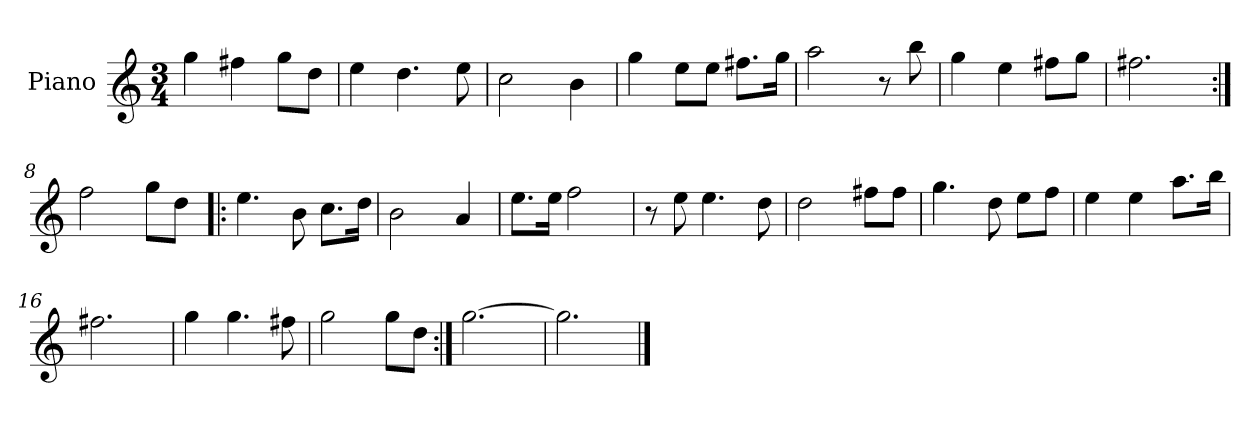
**kern
*part1
*staff1
*I"Piano
*I'Pno.
*clefG2
*k[]
*M3/4
=1
4gg\
4ff#X\
8gg\L
8dd\J
=2
4ee\
4.dd\
8ee\
=3
2cc\
4b\
=4
4gg\
8ee\L
8ee\J
8.ff#X\L
16gg\Jk
=5
2aa\
8r
8bb\
=6
4gg\
4ee\
8ff#X\L
8gg\J
=7
2.ff#X\
=8:|!
2ff\
8gg\L
8dd\J
=9!|:
4.ee\
8b\
8.cc\L
16dd\Jk
!!LO:LB:g=z
=10
2b\
4a/
=11
8.ee\L
16ee\Jk
2ff\
=12
8r
8ee\
4.ee\
8dd\
=13
2dd\
8ff#X\L
8ff#\J
=14
4.gg\
8dd\
8ee\L
8ff\J
=15
4ee\
4ee\
8.aa\L
16bb\Jk
=16
2.ff#X\
=17
4gg\
4.gg\
8ff#X\
=18
2gg\
8gg\L
8dd\J
=19:|!
[2.gg\
!!LO:LB:g=z
=20
2.gg\]
==
*-
